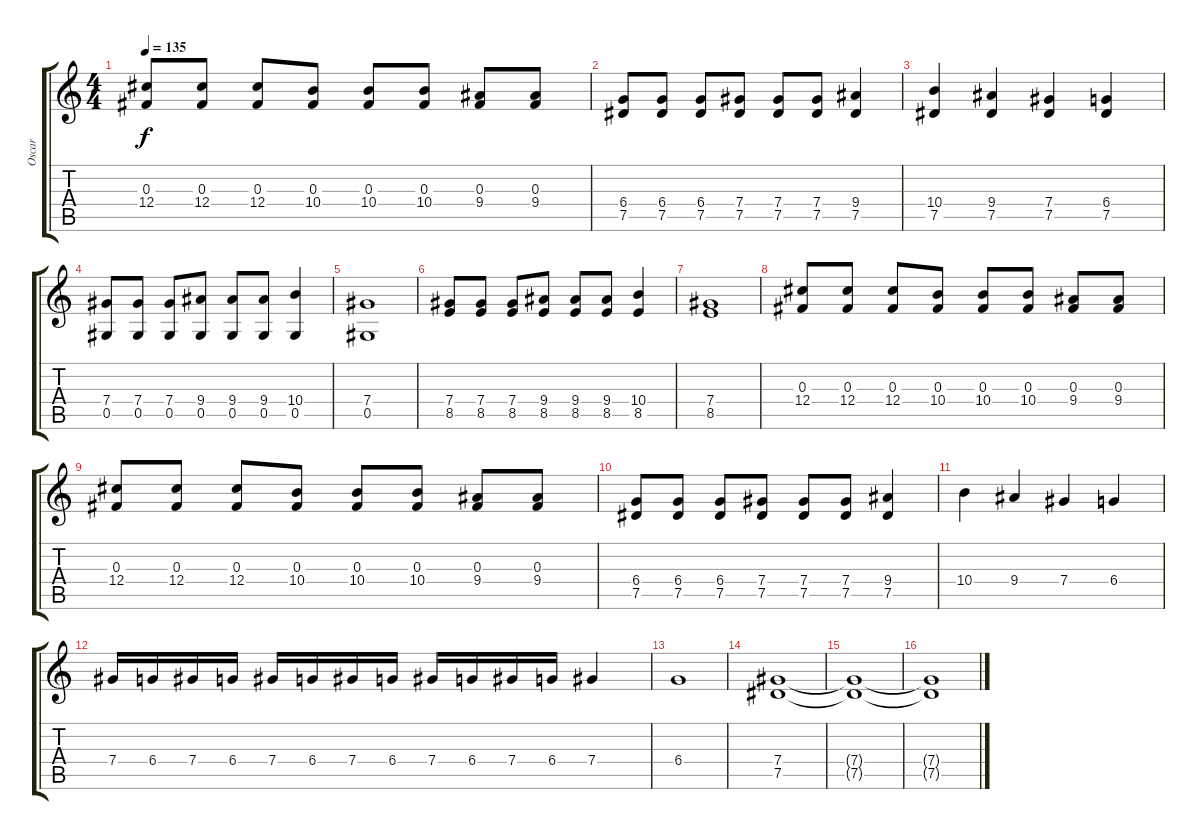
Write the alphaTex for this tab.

\track ("Oscar" "Oscar") {instrument distortionguitar}
\staff {score tabs}
\tuning (Eb4 Bb3 Gb3 Db3 Ab2 Eb2) {hide}
\ts (4 4)
\tempo 135
\clef g2
\ks c
(0.3 12.4).8{dy f} (0.3 12.4).8 (0.3 12.4).8 (0.3 10.4).8 (0.3 10.4).8 (0.3 10.4).8 (0.3 9.4).8 (0.3 9.4).8 |
(6.4 7.5).8 (6.4 7.5).8 (6.4 7.5).8 (7.4 7.5).8 (7.4 7.5).8 (7.4 7.5).8 (9.4 7.5).4 |
(10.4 7.5).4 (9.4 7.5).4 (7.4 7.5).4 (6.4 7.5).4 |
(7.4 0.5).8 (7.4 0.5).8 (7.4 0.5).8 (9.4 0.5).8 (9.4 0.5).8 (9.4 0.5).8 (10.4 0.5).4 |
(7.4 0.5).1 |
(7.4 8.5).8 (7.4 8.5).8 (7.4 8.5).8 (9.4 8.5).8 (9.4 8.5).8 (9.4 8.5).8 (10.4 8.5).4 |
(7.4 8.5).1 |
(0.3 12.4).8 (0.3 12.4).8 (0.3 12.4).8 (0.3 10.4).8 (0.3 10.4).8 (0.3 10.4).8 (0.3 9.4).8 (0.3 9.4).8 |
(0.3 12.4).8 (0.3 12.4).8 (0.3 12.4).8 (0.3 10.4).8 (0.3 10.4).8 (0.3 10.4).8 (0.3 9.4).8 (0.3 9.4).8 |
(6.4 7.5).8 (6.4 7.5).8 (6.4 7.5).8 (7.4 7.5).8 (7.4 7.5).8 (7.4 7.5).8 (9.4 7.5).4 |
10.4.4 9.4.4 7.4.4 6.4.4 |
7.4.16 6.4.16 7.4.16 6.4.16 7.4.16 6.4.16 7.4.16 6.4.16 7.4.16 6.4.16 7.4.16 6.4.16 7.4.4 |
6.4.1 |
(7.4 7.5).1 |
(7.4{t} 7.5{t}).1 |
(7.4{t} 7.5{t}).1
